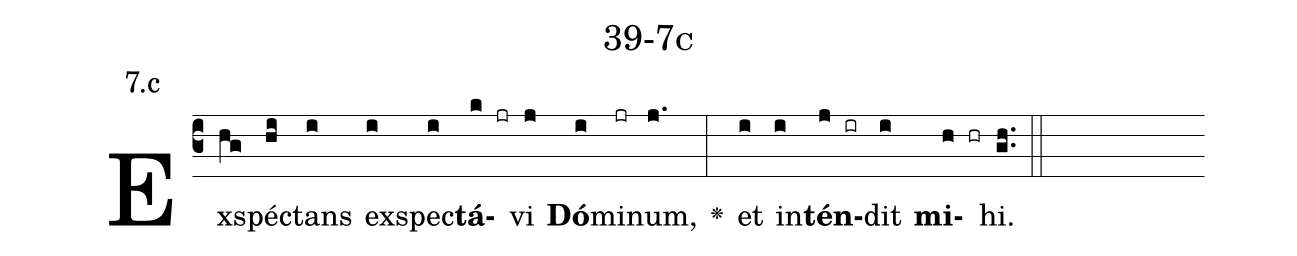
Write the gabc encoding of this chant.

name: 39-7c;
annotation: 7.c;
%%
(c3)Ex(hg)spéc(hi)tans(i) ex(i)spec(i)<b>tá</b>(k jr)vi(j) <b>Dó</b>(i)mi(jr)num,(j.) <v>\greheightstar</v>(:) et(i) in(i)<b>tén</b>(j ir)dit(i) <b>mi</b>(h hr)hi.(gh..) (::)


%E(i) u(i) o(j) u(i) a(h) e.(gh..) (::)
